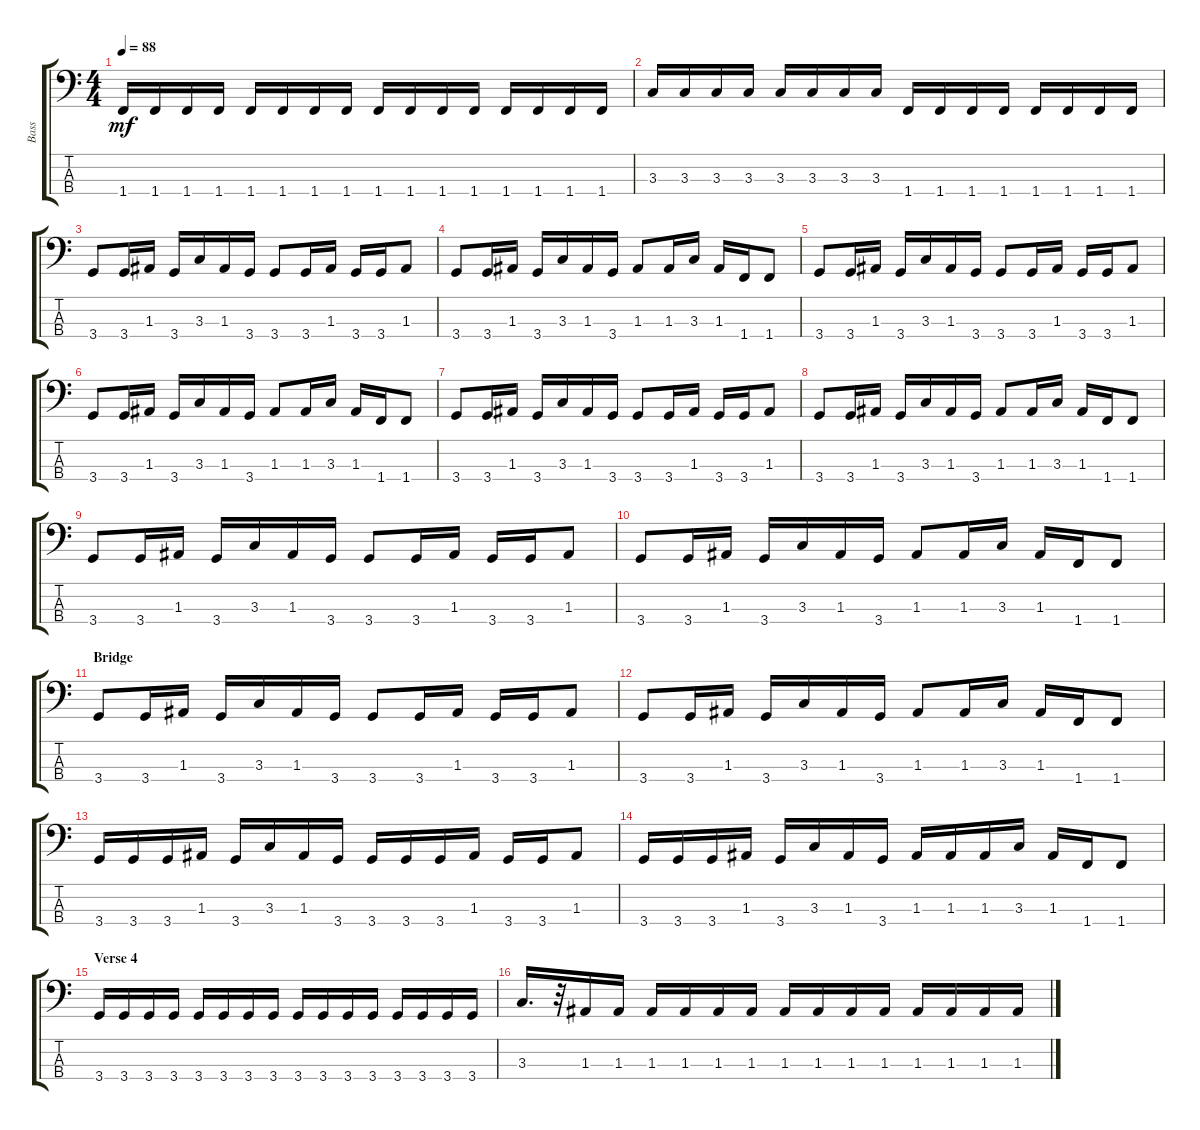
\track ("Bass" "Bass") {instrument electricbassfinger}
\staff {score tabs}
\tuning (G2 D2 A1 E1) {hide}
\ts (4 4)
\tempo 88
\clef f4
\ks c
1.4.16{dy mf} 1.4.16 1.4.16 1.4.16 1.4.16 1.4.16 1.4.16 1.4.16 1.4.16 1.4.16 1.4.16 1.4.16 1.4.16 1.4.16 1.4.16 1.4.16 |
3.3.16 3.3.16 3.3.16 3.3.16 3.3.16 3.3.16 3.3.16 3.3.16 1.4.16 1.4.16 1.4.16 1.4.16 1.4.16 1.4.16 1.4.16 1.4.16 |
3.4.8 3.4.16 1.3.16 3.4.16 3.3.16 1.3.16 3.4.16 3.4.8 3.4.16 1.3.16 3.4.16 3.4.16 1.3.8 |
3.4.8 3.4.16 1.3.16 3.4.16 3.3.16 1.3.16 3.4.16 1.3.8 1.3.16 3.3.16 1.3.16 1.4.16 1.4.8 |
3.4.8 3.4.16 1.3.16 3.4.16 3.3.16 1.3.16 3.4.16 3.4.8 3.4.16 1.3.16 3.4.16 3.4.16 1.3.8 |
3.4.8 3.4.16 1.3.16 3.4.16 3.3.16 1.3.16 3.4.16 1.3.8 1.3.16 3.3.16 1.3.16 1.4.16 1.4.8 |
3.4.8 3.4.16 1.3.16 3.4.16 3.3.16 1.3.16 3.4.16 3.4.8 3.4.16 1.3.16 3.4.16 3.4.16 1.3.8 |
3.4.8 3.4.16 1.3.16 3.4.16 3.3.16 1.3.16 3.4.16 1.3.8 1.3.16 3.3.16 1.3.16 1.4.16 1.4.8 |
3.4.8 3.4.16 1.3.16 3.4.16 3.3.16 1.3.16 3.4.16 3.4.8 3.4.16 1.3.16 3.4.16 3.4.16 1.3.8 |
3.4.8 3.4.16 1.3.16 3.4.16 3.3.16 1.3.16 3.4.16 1.3.8 1.3.16 3.3.16 1.3.16 1.4.16 1.4.8 |
\section ("" "Bridge")
3.4.8 3.4.16 1.3.16 3.4.16 3.3.16 1.3.16 3.4.16 3.4.8 3.4.16 1.3.16 3.4.16 3.4.16 1.3.8 |
3.4.8 3.4.16 1.3.16 3.4.16 3.3.16 1.3.16 3.4.16 1.3.8 1.3.16 3.3.16 1.3.16 1.4.16 1.4.8 |
3.4.16 3.4.16 3.4.16 1.3.16 3.4.16 3.3.16 1.3.16 3.4.16 3.4.16 3.4.16 3.4.16 1.3.16 3.4.16 3.4.16 1.3.8 |
3.4.16 3.4.16 3.4.16 1.3.16 3.4.16 3.3.16 1.3.16 3.4.16 1.3.16 1.3.16 1.3.16 3.3.16 1.3.16 1.4.16 1.4.8 |
\section ("" "Verse 4")
3.4.16 3.4.16 3.4.16 3.4.16 3.4.16 3.4.16 3.4.16 3.4.16 3.4.16 3.4.16 3.4.16 3.4.16 3.4.16 3.4.16 3.4.16 3.4.16 |
3.3.16{d} r.32 1.3.16 1.3.16 1.3.16 1.3.16 1.3.16 1.3.16 1.3.16 1.3.16 1.3.16 1.3.16 1.3.16 1.3.16 1.3.16 1.3.16
